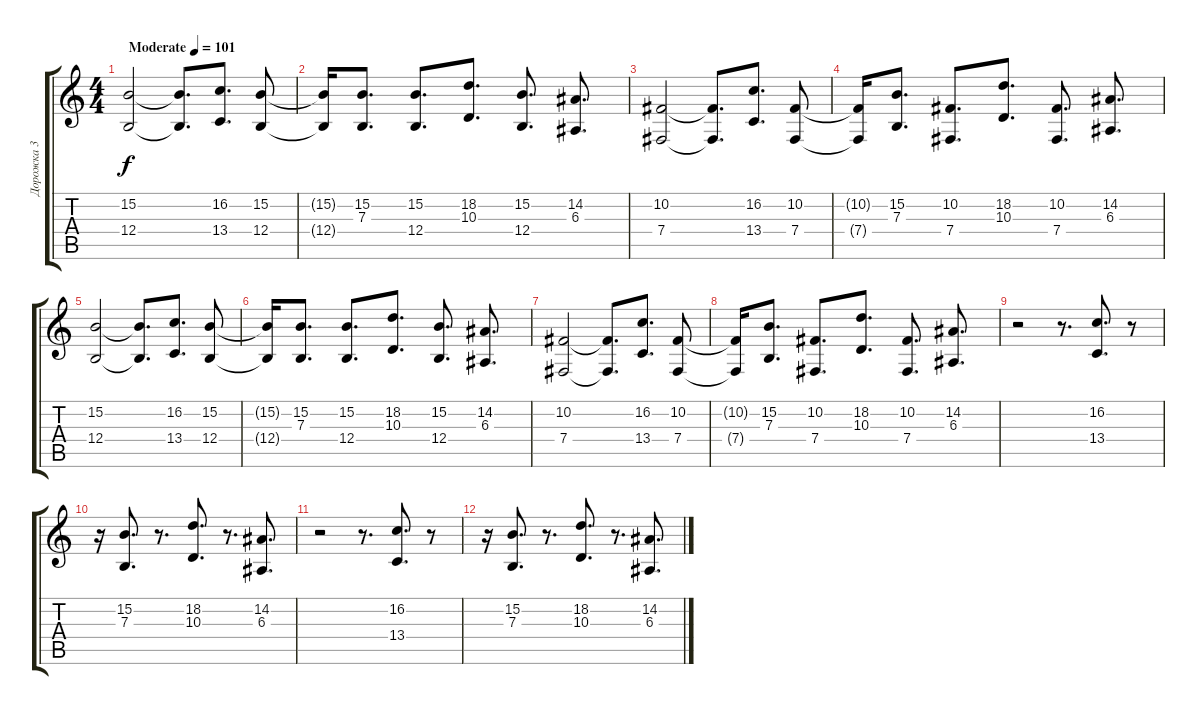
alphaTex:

\track ("Дорожка 3" "Дорожка 3") {instrument stringensemble1}
\staff {score tabs}
\tuning (Db4 Ab3 E3 B2 Gb2 B1) {hide}
\ts (4 4)
\tempo (101 "Moderate")
\clef g2
\ks c
(15.2 12.4).2{dy f instrument stringensemble1} (15.2{t} 12.4{t}).8{d} (16.2 13.4).8{d} (15.2 12.4).8 |
(15.2{t} 12.4{t}).16 (15.2 7.3).8{d} (15.2 12.4).8{d} (18.2 10.3).8{d} (15.2 12.4).8{d} (14.2 6.3).8{d} |
(10.2 7.4).2 (10.2{t} 7.4{t}).8{d} (16.2 13.4).8{d} (10.2 7.4).8 |
(10.2{t} 7.4{t}).16 (15.2 7.3).8{d} (10.2 7.4).8{d} (18.2 10.3).8{d} (10.2 7.4).8{d} (14.2 6.3).8{d} |
(15.2 12.4).2 (15.2{t} 12.4{t}).8{d} (16.2 13.4).8{d} (15.2 12.4).8 |
(15.2{t} 12.4{t}).16 (15.2 7.3).8{d} (15.2 12.4).8{d} (18.2 10.3).8{d} (15.2 12.4).8{d} (14.2 6.3).8{d} |
(10.2 7.4).2 (10.2{t} 7.4{t}).8{d} (16.2 13.4).8{d} (10.2 7.4).8 |
(10.2{t} 7.4{t}).16 (15.2 7.3).8{d} (10.2 7.4).8{d} (18.2 10.3).8{d} (10.2 7.4).8{d} (14.2 6.3).8{d} |
r.2 r.8{d} (16.2 13.4).8{d} r.8 |
r.16 (15.2 7.3).8{d} r.8{d} (18.2 10.3).8{d} r.8{d} (14.2 6.3).8{d} |
r.2 r.8{d} (16.2 13.4).8{d} r.8 |
r.16 (15.2 7.3).8{d} r.8{d} (18.2 10.3).8{d} r.8{d} (14.2 6.3).8{d}
